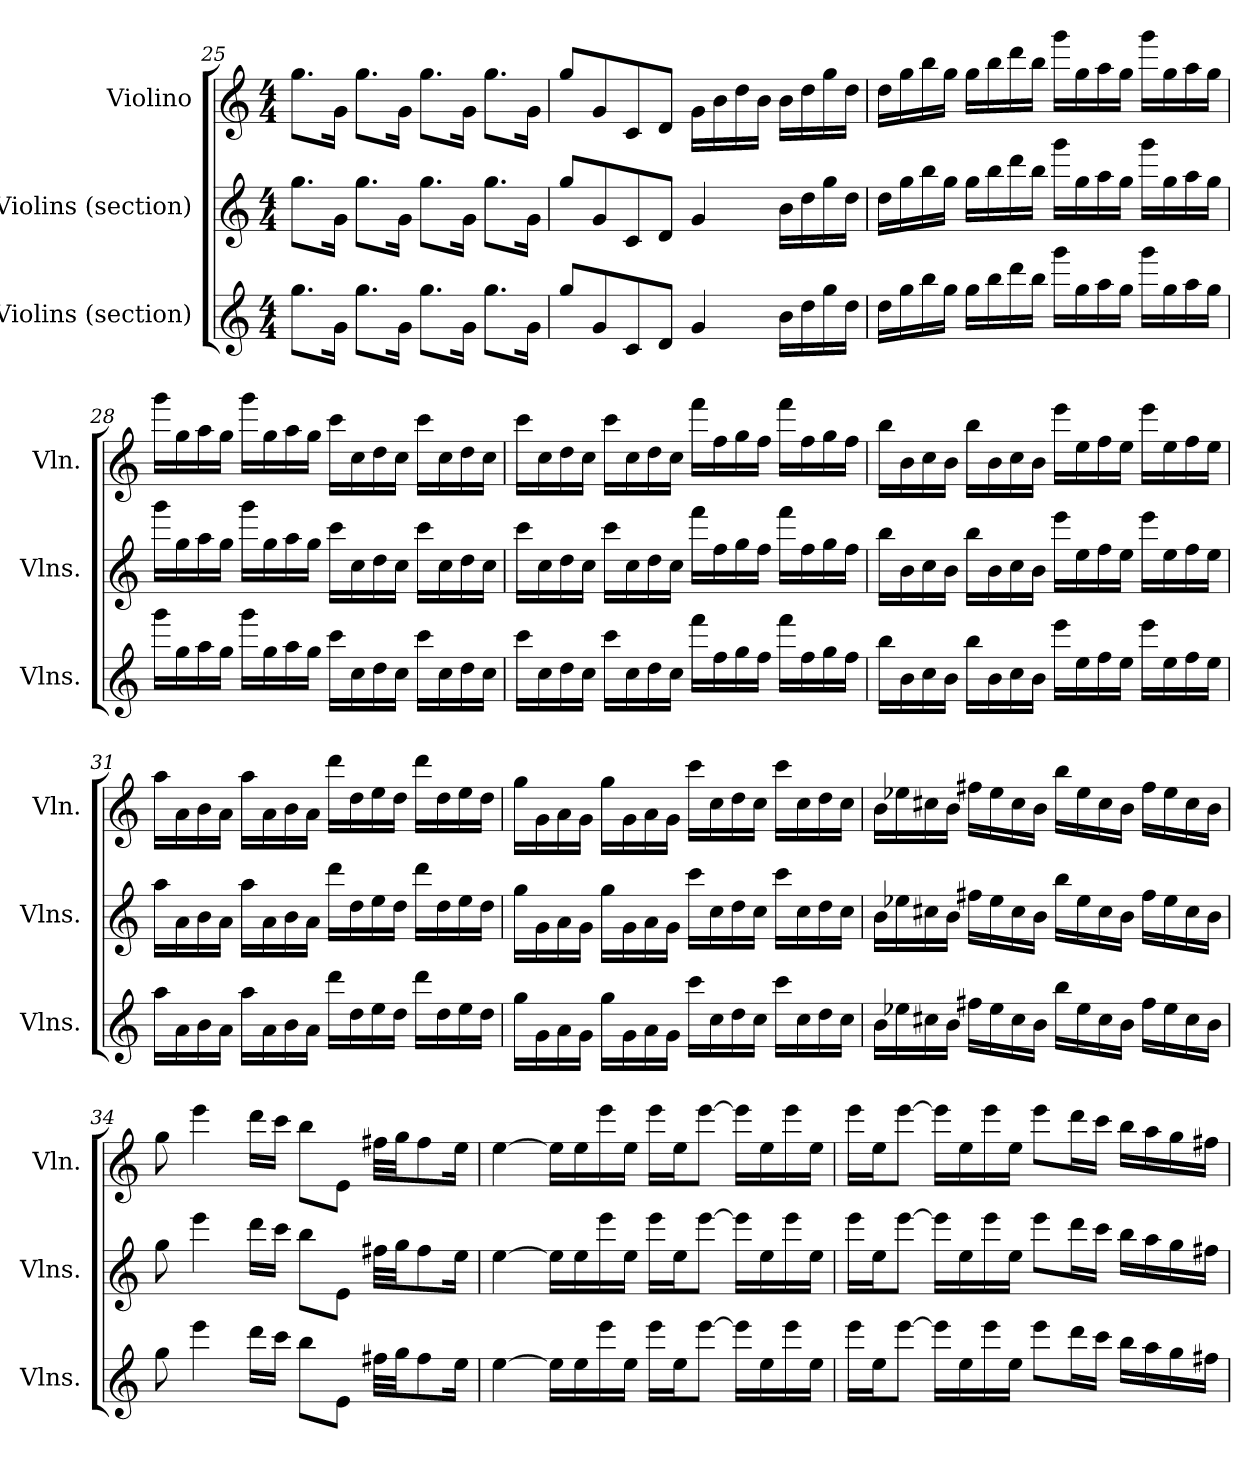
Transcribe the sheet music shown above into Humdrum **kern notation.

**kern	**kern	**kern
*part3	*part2	*part1
*staff3	*staff2	*staff1
*I"Violins (section)	*I"Violins (section)	*I"Violino
*I'Vlns.	*I'Vlns.	*I'Vln.
*clefG2	*clefG2	*clefG2
*k[]	*k[]	*k[]
*M4/4	*M4/4	*M4/4
=25	=25	=25
8.gg\L	8.gg\L	8.gg\L
16g\Jk	16g\Jk	16g\Jk
8.gg\L	8.gg\L	8.gg\L
16g\Jk	16g\Jk	16g\Jk
8.gg\L	8.gg\L	8.gg\L
16g\Jk	16g\Jk	16g\Jk
8.gg\L	8.gg\L	8.gg\L
16g\Jk	16g\Jk	16g\Jk
!!LO:LB:g=z
=26	=26	=26
8gg/L	8gg/L	8gg/L
8g/	8g/	8g/
8c/	8c/	8c/
8d/J	8d/J	8d/J
4g/	4g/	16g\LL
.	.	16b\
.	.	16dd\
.	.	16b\JJ
16b\LL	16b\LL	16b\LL
16dd\	16dd\	16dd\
16gg\	16gg\	16gg\
16dd\JJ	16dd\JJ	16dd\JJ
=27	=27	=27
16dd\LL	16dd\LL	16dd\LL
16gg\	16gg\	16gg\
16bb\	16bb\	16bb\
16gg\JJ	16gg\JJ	16gg\JJ
16gg\LL	16gg\LL	16gg\LL
16bb\	16bb\	16bb\
16ddd\	16ddd\	16ddd\
16bb\JJ	16bb\JJ	16bb\JJ
16ggg\LL	16ggg\LL	16ggg\LL
16gg\	16gg\	16gg\
16aa\	16aa\	16aa\
16gg\JJ	16gg\JJ	16gg\JJ
16ggg\LL	16ggg\LL	16ggg\LL
16gg\	16gg\	16gg\
16aa\	16aa\	16aa\
16gg\JJ	16gg\JJ	16gg\JJ
!!LO:LB:g=z
=28	=28	=28
16ggg\LL	16ggg\LL	16ggg\LL
16gg\	16gg\	16gg\
16aa\	16aa\	16aa\
16gg\JJ	16gg\JJ	16gg\JJ
16ggg\LL	16ggg\LL	16ggg\LL
16gg\	16gg\	16gg\
16aa\	16aa\	16aa\
16gg\JJ	16gg\JJ	16gg\JJ
16ccc\LL	16ccc\LL	16ccc\LL
16cc\	16cc\	16cc\
16dd\	16dd\	16dd\
16cc\JJ	16cc\JJ	16cc\JJ
16ccc\LL	16ccc\LL	16ccc\LL
16cc\	16cc\	16cc\
16dd\	16dd\	16dd\
16cc\JJ	16cc\JJ	16cc\JJ
=29	=29	=29
16ccc\LL	16ccc\LL	16ccc\LL
16cc\	16cc\	16cc\
16dd\	16dd\	16dd\
16cc\JJ	16cc\JJ	16cc\JJ
16ccc\LL	16ccc\LL	16ccc\LL
16cc\	16cc\	16cc\
16dd\	16dd\	16dd\
16cc\JJ	16cc\JJ	16cc\JJ
16fff\LL	16fff\LL	16fff\LL
16ff\	16ff\	16ff\
16gg\	16gg\	16gg\
16ff\JJ	16ff\JJ	16ff\JJ
16fff\LL	16fff\LL	16fff\LL
16ff\	16ff\	16ff\
16gg\	16gg\	16gg\
16ff\JJ	16ff\JJ	16ff\JJ
!!LO:PB:g=z
=30	=30	=30
16bb\LL	16bb\LL	16bb\LL
16b\	16b\	16b\
16cc\	16cc\	16cc\
16b\JJ	16b\JJ	16b\JJ
16bb\LL	16bb\LL	16bb\LL
16b\	16b\	16b\
16cc\	16cc\	16cc\
16b\JJ	16b\JJ	16b\JJ
16eee\LL	16eee\LL	16eee\LL
16ee\	16ee\	16ee\
16ff\	16ff\	16ff\
16ee\JJ	16ee\JJ	16ee\JJ
16eee\LL	16eee\LL	16eee\LL
16ee\	16ee\	16ee\
16ff\	16ff\	16ff\
16ee\JJ	16ee\JJ	16ee\JJ
=31	=31	=31
16aa\LL	16aa\LL	16aa\LL
16a\	16a\	16a\
16b\	16b\	16b\
16a\JJ	16a\JJ	16a\JJ
16aa\LL	16aa\LL	16aa\LL
16a\	16a\	16a\
16b\	16b\	16b\
16a\JJ	16a\JJ	16a\JJ
16ddd\LL	16ddd\LL	16ddd\LL
16dd\	16dd\	16dd\
16ee\	16ee\	16ee\
16dd\JJ	16dd\JJ	16dd\JJ
16ddd\LL	16ddd\LL	16ddd\LL
16dd\	16dd\	16dd\
16ee\	16ee\	16ee\
16dd\JJ	16dd\JJ	16dd\JJ
!!LO:LB:g=z
=32	=32	=32
16gg\LL	16gg\LL	16gg\LL
16g\	16g\	16g\
16a\	16a\	16a\
16g\JJ	16g\JJ	16g\JJ
16gg\LL	16gg\LL	16gg\LL
16g\	16g\	16g\
16a\	16a\	16a\
16g\JJ	16g\JJ	16g\JJ
16ccc\LL	16ccc\LL	16ccc\LL
16cc\	16cc\	16cc\
16dd\	16dd\	16dd\
16cc\JJ	16cc\JJ	16cc\JJ
16ccc\LL	16ccc\LL	16ccc\LL
16cc\	16cc\	16cc\
16dd\	16dd\	16dd\
16cc\JJ	16cc\JJ	16cc\JJ
=33	=33	=33
16b\LL	16b\LL	16b\LL
16ee-X\	16ee-X\	16ee-X\
16cc#X\	16cc#X\	16cc#X\
16b\JJ	16b\JJ	16b\JJ
16ff#X\LL	16ff#X\LL	16ff#X\LL
16ee-\	16ee-\	16ee-\
16cc#\	16cc#\	16cc#\
16b\JJ	16b\JJ	16b\JJ
16bb\LL	16bb\LL	16bb\LL
16ee-\	16ee-\	16ee-\
16cc#\	16cc#\	16cc#\
16b\JJ	16b\JJ	16b\JJ
16ff#\LL	16ff#\LL	16ff#\LL
16ee-\	16ee-\	16ee-\
16cc#\	16cc#\	16cc#\
16b\JJ	16b\JJ	16b\JJ
!!LO:LB:g=z
=34	=34	=34
8gg\	8gg\	8gg\
4eee\	4eee\	4eee\
16ddd\LL	16ddd\LL	16ddd\LL
16ccc\JJ	16ccc\JJ	16ccc\JJ
8bb\L	8bb\L	8bb\L
8e\J	8e\J	8e\J
32ff#X\LLL	32ff#X\LLL	32ff#X\LLL
32gg\JJ	32gg\JJ	32gg\JJ
8ff#\	8ff#\	8ff#\
16ee\Jk	16ee\Jk	16ee\Jk
=35	=35	=35
[4ee\	[4ee\	[4ee\
16ee\LL]	16ee\LL]	16ee\LL]
16ee\	16ee\	16ee\
16eee\	16eee\	16eee\
16ee\JJ	16ee\JJ	16ee\JJ
16eee\LL	16eee\LL	16eee\LL
16ee\J	16ee\J	16ee\J
[8eee\J	[8eee\J	[8eee\J
16eee\LL]	16eee\LL]	16eee\LL]
16ee\	16ee\	16ee\
16eee\	16eee\	16eee\
16ee\JJ	16ee\JJ	16ee\JJ
=36	=36	=36
16eee\LL	16eee\LL	16eee\LL
16ee\J	16ee\J	16ee\J
[8eee\J	[8eee\J	[8eee\J
16eee\LL]	16eee\LL]	16eee\LL]
16ee\	16ee\	16ee\
16eee\	16eee\	16eee\
16ee\JJ	16ee\JJ	16ee\JJ
8eee\L	8eee\L	8eee\L
16ddd\L	16ddd\L	16ddd\L
16ccc\JJ	16ccc\JJ	16ccc\JJ
16bb\LL	16bb\LL	16bb\LL
16aa\	16aa\	16aa\
16gg\	16gg\	16gg\
16ff#X\JJ	16ff#X\JJ	16ff#X\JJ
=	=	=
*-	*-	*-
